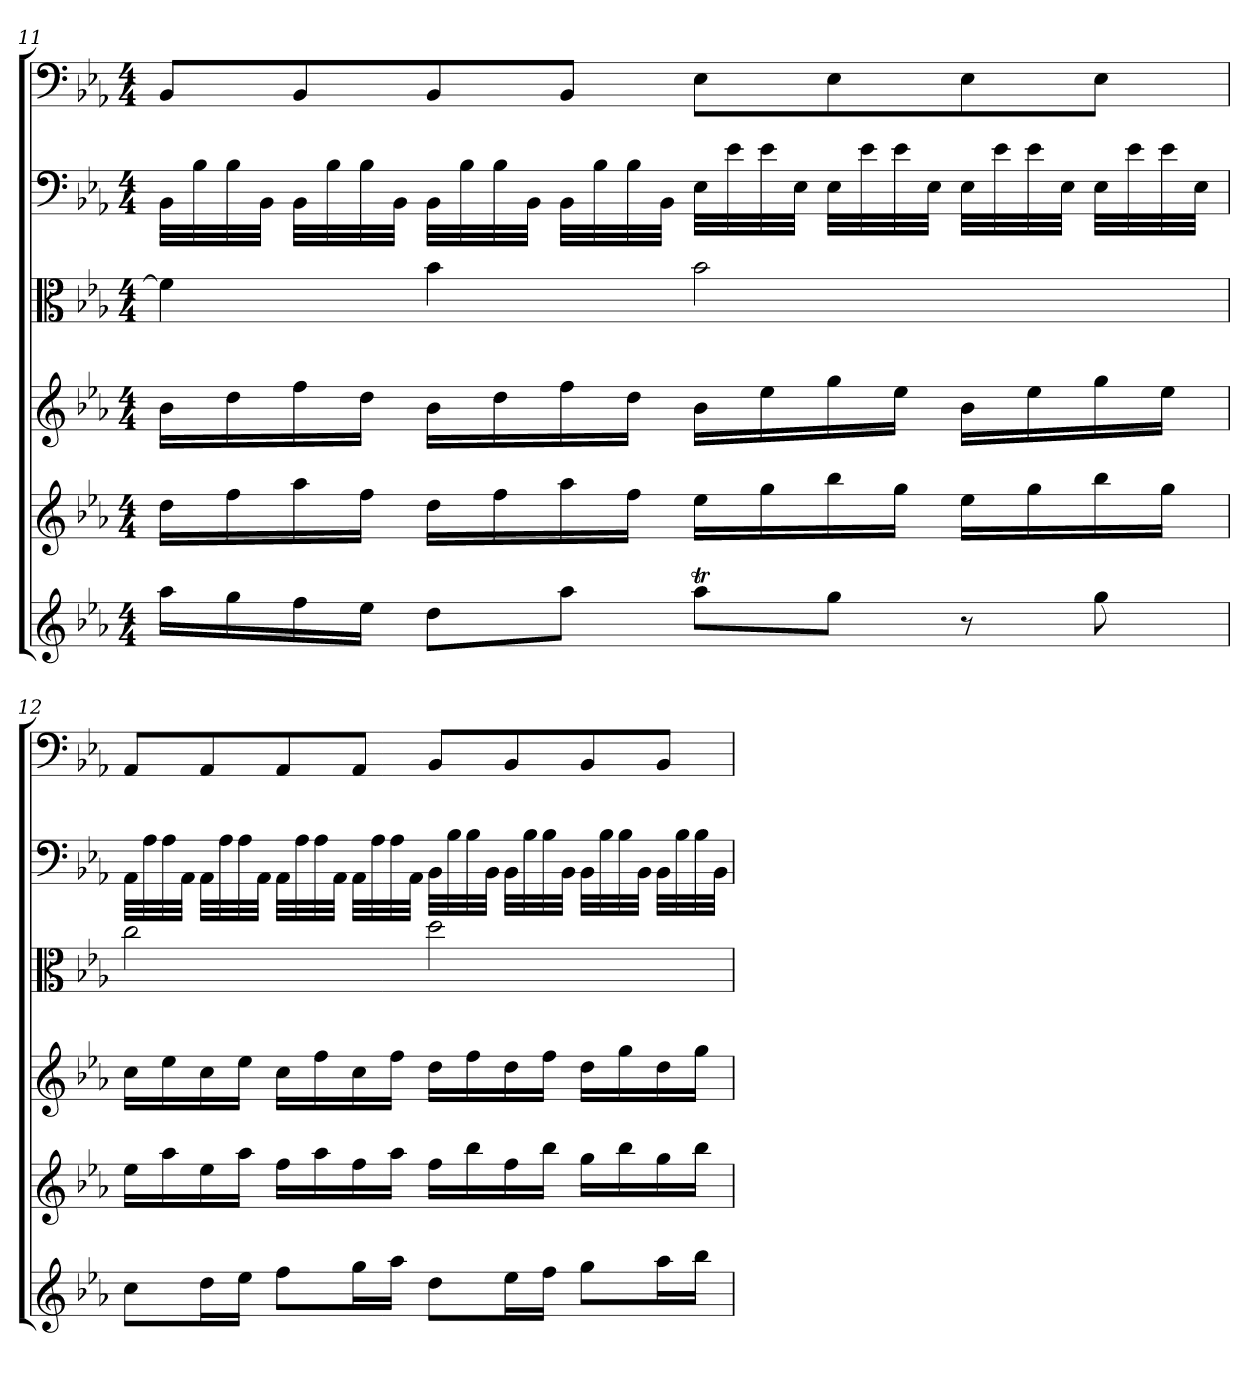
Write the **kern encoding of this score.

**kern	**kern	**kern	**kern	**kern	**kern
*part6	*part5	*part4	*part3	*part2	*part1
*staff6	*staff5	*staff4	*staff3	*staff2	*staff1
*clefG2	*clefG2	*clefG2	*clefC3	*clefF4	*clefF4
*k[b-e-a-]	*k[b-e-a-]	*k[b-e-a-]	*k[b-e-a-]	*k[b-e-a-]	*k[b-e-a-]
*E-:	*E-:	*E-:	*E-:	*E-:	*E-:
*M4/4	*M4/4	*M4/4	*M4/4	*M4/4	*M4/4
=11	=11	=11	=11	=11	=11
16aa-\LL	16dd"\LL	16b-"\LL	4f\]	32BB-\LLL	8BB-/L
.	.	.	.	32B-\	.
16gg\	16ff"\	16dd"\	.	32B-\	.
.	.	.	.	32BB-\JJJ	.
16ff\	16aa-"\	16ff"\	.	32BB-\LLL	8BB-/
.	.	.	.	32B-\	.
16ee-\JJ	16ff"\JJ	16dd"\JJ	.	32B-\	.
.	.	.	.	32BB-\JJJ	.
8dd\L	16dd"\LL	16b-"\LL	4b-\	32BB-\LLL	8BB-/
.	.	.	.	32B-\	.
.	16ff"\	16dd"\	.	32B-\	.
.	.	.	.	32BB-\JJJ	.
8aa-\J	16aa-"\	16ff"\	.	32BB-\LLL	8BB-/J
.	.	.	.	32B-\	.
.	16ff"\JJ	16dd"\JJ	.	32B-\	.
.	.	.	.	32BB-\JJJ	.
8aa-T\L	16ee-"\LL	16b-"\LL	2b-\	32E-\LLL	8E-\L
.	.	.	.	32e-\	.
.	16gg"\	16ee-"\	.	32e-\	.
.	.	.	.	32E-\JJJ	.
8gg\J	16bb-"\	16gg"\	.	32E-\LLL	8E-\
.	.	.	.	32e-\	.
.	16gg"\JJ	16ee-"\JJ	.	32e-\	.
.	.	.	.	32E-\JJJ	.
8r	16ee-"\LL	16b-"\LL	.	32E-\LLL	8E-\
.	.	.	.	32e-\	.
.	16gg"\	16ee-"\	.	32e-\	.
.	.	.	.	32E-\JJJ	.
8gg\	16bb-"\	16gg"\	.	32E-\LLL	8E-\J
.	.	.	.	32e-\	.
.	16gg"\JJ	16ee-"\JJ	.	32e-\	.
.	.	.	.	32E-\JJJ	.
=12	=12	=12	=12	=12	=12
8cc\L	16ee-"\LL	16cc"\LL	2cc\	32AA-\LLL	8AA-/L
.	.	.	.	32A-\	.
.	16aa-"\	16ee-"\	.	32A-\	.
.	.	.	.	32AA-\JJJ	.
16dd\L	16ee-"\	16cc"\	.	32AA-\LLL	8AA-/
.	.	.	.	32A-\	.
16ee-\JJ	16aa-"\JJ	16ee-"\JJ	.	32A-\	.
.	.	.	.	32AA-\JJJ	.
8ff\L	16ff"\LL	16cc"\LL	.	32AA-\LLL	8AA-/
.	.	.	.	32A-\	.
.	16aa-"\	16ff"\	.	32A-\	.
.	.	.	.	32AA-\JJJ	.
16gg\L	16ff"\	16cc"\	.	32AA-\LLL	8AA-/J
.	.	.	.	32A-\	.
16aa-\JJ	16aa-"\JJ	16ff"\JJ	.	32A-\	.
.	.	.	.	32AA-\JJJ	.
8dd\L	16ff"\LL	16dd"\LL	2dd\	32BB-\LLL	8BB-/L
.	.	.	.	32B-\	.
.	16bb-"\	16ff"\	.	32B-\	.
.	.	.	.	32BB-\JJJ	.
16ee-\L	16ff"\	16dd"\	.	32BB-\LLL	8BB-/
.	.	.	.	32B-\	.
16ff\JJ	16bb-"\JJ	16ff"\JJ	.	32B-\	.
.	.	.	.	32BB-\JJJ	.
8gg\L	16gg"\LL	16dd"\LL	.	32BB-\LLL	8BB-/
.	.	.	.	32B-\	.
.	16bb-"\	16gg"\	.	32B-\	.
.	.	.	.	32BB-\JJJ	.
16aa-\L	16gg"\	16dd"\	.	32BB-\LLL	8BB-/J
.	.	.	.	32B-\	.
16bb-\JJ	16bb-"\JJ	16gg"\JJ	.	32B-\	.
.	.	.	.	32BB-\JJJ	.
=	=	=	=	=	=
*-	*-	*-	*-	*-	*-
